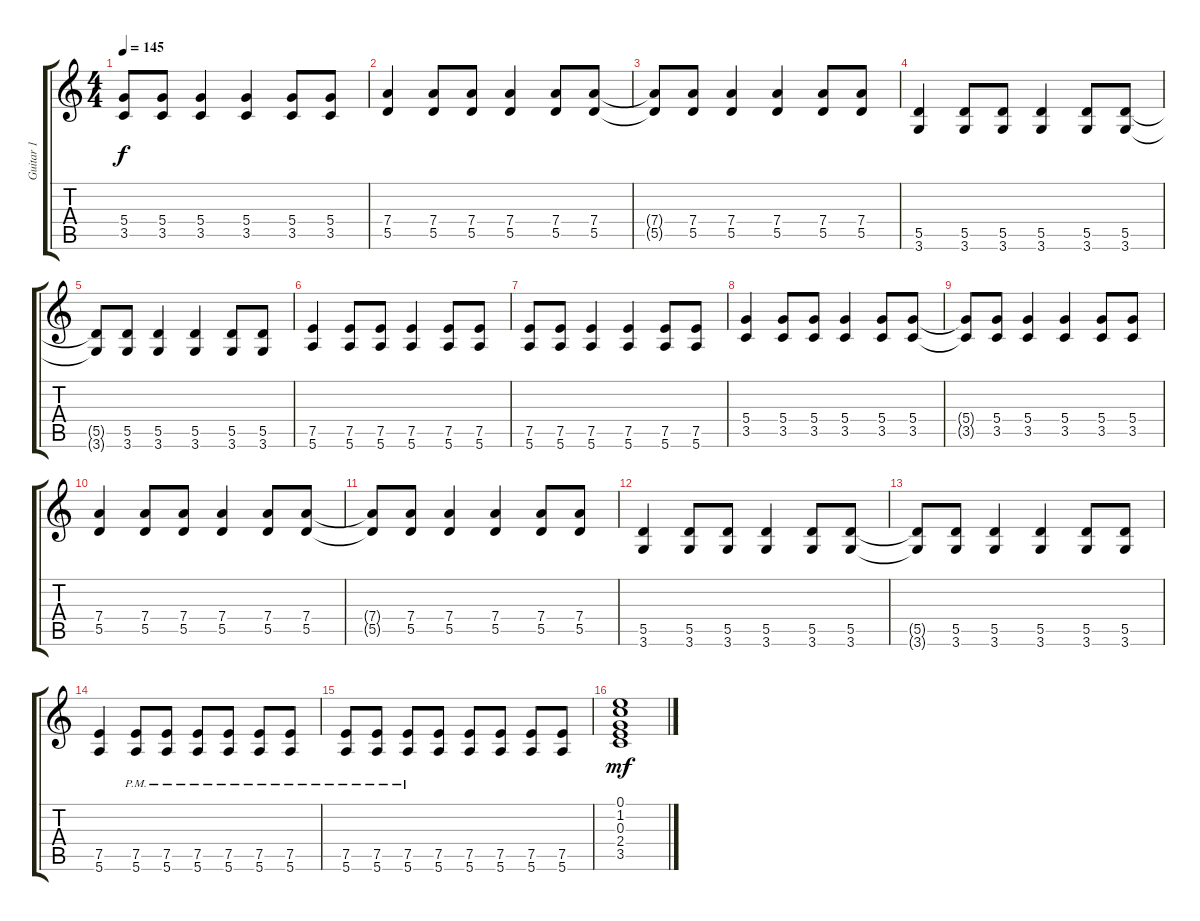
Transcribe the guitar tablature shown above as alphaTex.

\track ("Guitar 1" "Guitar 1") {instrument distortionguitar}
\staff {score tabs}
\tuning (E4 B3 G3 D3 A2 E2) {hide}
\ts (4 4)
\tempo 145
\clef g2
\ks c
(5.4{t} 3.5{t}).8{dy f} (5.4 3.5).8 (5.4 3.5).4 (5.4 3.5).4 (5.4 3.5).8 (5.4 3.5).8 |
(7.4 5.5).4 (7.4 5.5).8 (7.4 5.5).8 (7.4 5.5).4 (7.4 5.5).8 (7.4 5.5).8 |
(7.4{t} 5.5{t}).8 (7.4 5.5).8 (7.4 5.5).4 (7.4 5.5).4 (7.4 5.5).8 (7.4 5.5).8 |
(5.5 3.6).4 (5.5 3.6).8 (5.5 3.6).8 (5.5 3.6).4 (5.5 3.6).8 (5.5 3.6).8 |
(5.5{t} 3.6{t}).8 (5.5 3.6).8 (5.5 3.6).4 (5.5 3.6).4 (5.5 3.6).8 (5.5 3.6).8 |
(7.5 5.6).4 (7.5 5.6).8 (7.5 5.6).8 (7.5 5.6).4 (7.5 5.6).8 (7.5 5.6).8 |
(7.5 5.6).8 (7.5 5.6).8 (7.5 5.6).4 (7.5 5.6).4 (7.5 5.6).8 (7.5 5.6).8 |
(5.4 3.5).4 (5.4 3.5).8 (5.4 3.5).8 (5.4 3.5).4 (5.4 3.5).8 (5.4 3.5).8 |
(5.4{t} 3.5{t}).8 (5.4 3.5).8 (5.4 3.5).4 (5.4 3.5).4 (5.4 3.5).8 (5.4 3.5).8 |
(7.4 5.5).4 (7.4 5.5).8 (7.4 5.5).8 (7.4 5.5).4 (7.4 5.5).8 (7.4 5.5).8 |
(7.4{t} 5.5{t}).8 (7.4 5.5).8 (7.4 5.5).4 (7.4 5.5).4 (7.4 5.5).8 (7.4 5.5).8 |
(5.5 3.6).4 (5.5 3.6).8 (5.5 3.6).8 (5.5 3.6).4 (5.5 3.6).8 (5.5 3.6).8 |
(5.5{t} 3.6{t}).8 (5.5 3.6).8 (5.5 3.6).4 (5.5 3.6).4 (5.5 3.6).8 (5.5 3.6).8 |
(7.5 5.6).4 (7.5{pm} 5.6{pm}).8 (7.5{pm} 5.6{pm}).8 (7.5{pm} 5.6{pm}).8 (7.5{pm} 5.6{pm}).8 (7.5{pm} 5.6{pm}).8 (7.5{pm} 5.6{pm}).8 |
(7.5{pm} 5.6{pm}).8 (7.5{pm} 5.6{pm}).8 (7.5{pm} 5.6{pm}).8 (7.5 5.6).8 (7.5 5.6).8 (7.5 5.6).8 (7.5 5.6).8 (7.5 5.6).8 |
(0.1 1.2 0.3 2.4 3.5).1{dy mf}
